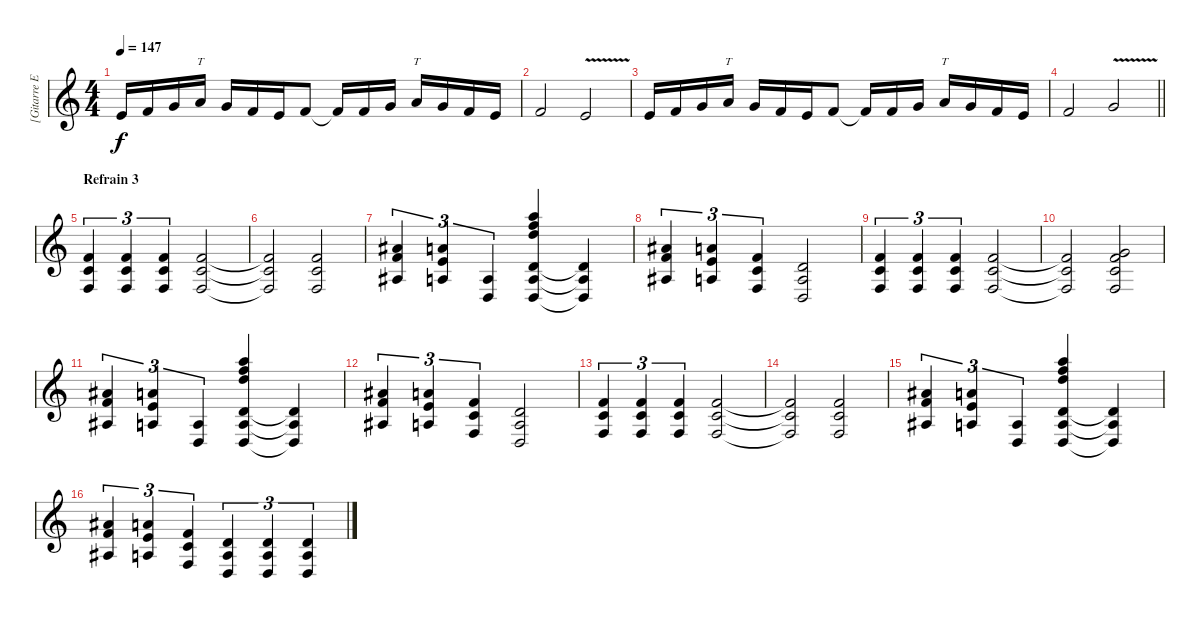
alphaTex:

\track ("[Gitarre Effekt]" "[Gitarre E") {instrument distortionguitar}
\staff {score}
\tuning (E4 B3 G3 D3 A2 D2) {hide}
\ts (4 4)
\tempo 147
\clef g2
\ks c
2.4.16{dy f volume 12 instrument distortionguitar} 3.4.16 5.4.16 7.4.16{tt} 5.4.16 3.4.16 2.4.16 3.4.8 3.4{t}.16 3.4.16 5.4.16 7.4.16{tt} 5.4.16 3.4.16 2.4.16 |
3.4.2 2.4{v}.2 |
2.4.16 3.4.16 5.4.16 7.4.16{tt} 5.4.16 3.4.16 2.4.16 3.4.8 3.4{t}.16 3.4.16 5.4.16 7.4.16{tt} 5.4.16 3.4.16 2.4.16 |
\barLineRight lightlight
3.4.2 5.4{v}.2 |
\section ("" "Refrain 3")
(3.4 3.5 3.6).4{tu (3 2)} (3.4 3.5 3.6).4{tu (3 2)} (3.4 3.5 3.6).4{tu (3 2)} (3.4 3.5 3.6).2 |
(3.4{t} 3.5{t} 3.6{t}).2 (3.4 3.5 3.6).2 |
(8.4 8.5 8.6).4{tu (3 2)} (7.4 7.5 7.6).4{tu (3 2)} (0.5 0.6).4{tu (3 2)} (5.1 6.2 7.3 0.4 0.5 0.6).4 (0.4{t} 0.5{t} 0.6{t}).4 |
(8.4 8.5 8.6).4{tu (3 2)} (7.4 7.5 7.6).4{tu (3 2)} (3.4 3.5 3.6).4{tu (3 2)} (0.4 0.5 0.6).2 |
(3.4 3.5 3.6).4{tu (3 2)} (3.4 3.5 3.6).4{tu (3 2)} (3.4 3.5 3.6).4{tu (3 2)} (3.4 3.5 3.6).2 |
(3.4{t} 3.5{t} 3.6{t}).2 (0.3 3.4 3.5 3.6).2 |
(8.4 8.5 8.6).4{tu (3 2)} (7.4 7.5 7.6).4{tu (3 2)} (0.5 0.6).4{tu (3 2)} (5.1 6.2 7.3 0.4 0.5 0.6).4 (0.4{t} 0.5{t} 0.6{t}).4 |
(8.4 8.5 8.6).4{tu (3 2)} (7.4 7.5 7.6).4{tu (3 2)} (3.4 3.5 3.6).4{tu (3 2)} (0.4 0.5 0.6).2 |
(3.4 3.5 3.6).4{tu (3 2)} (3.4 3.5 3.6).4{tu (3 2)} (3.4 3.5 3.6).4{tu (3 2)} (3.4 3.5 3.6).2 |
(3.4{t} 3.5{t} 3.6{t}).2 (3.4 3.5 3.6).2 |
(8.4 8.5 8.6).4{tu (3 2)} (7.4 7.5 7.6).4{tu (3 2)} (0.5 0.6).4{tu (3 2)} (5.1 6.2 7.3 0.4 0.5 0.6).4 (0.4{t} 0.5{t} 0.6{t}).4 |
(8.4 8.5 8.6).4{tu (3 2)} (7.4 7.5 7.6).4{tu (3 2)} (3.4 3.5 3.6).4{tu (3 2)} (0.4 0.5 0.6).4{tu (3 2)} (0.4{pm} 0.5{pm} 0.6{pm}).4{tu (3 2)} (0.4{pm} 0.5{pm} 0.6{pm}).4{tu (3 2)}
